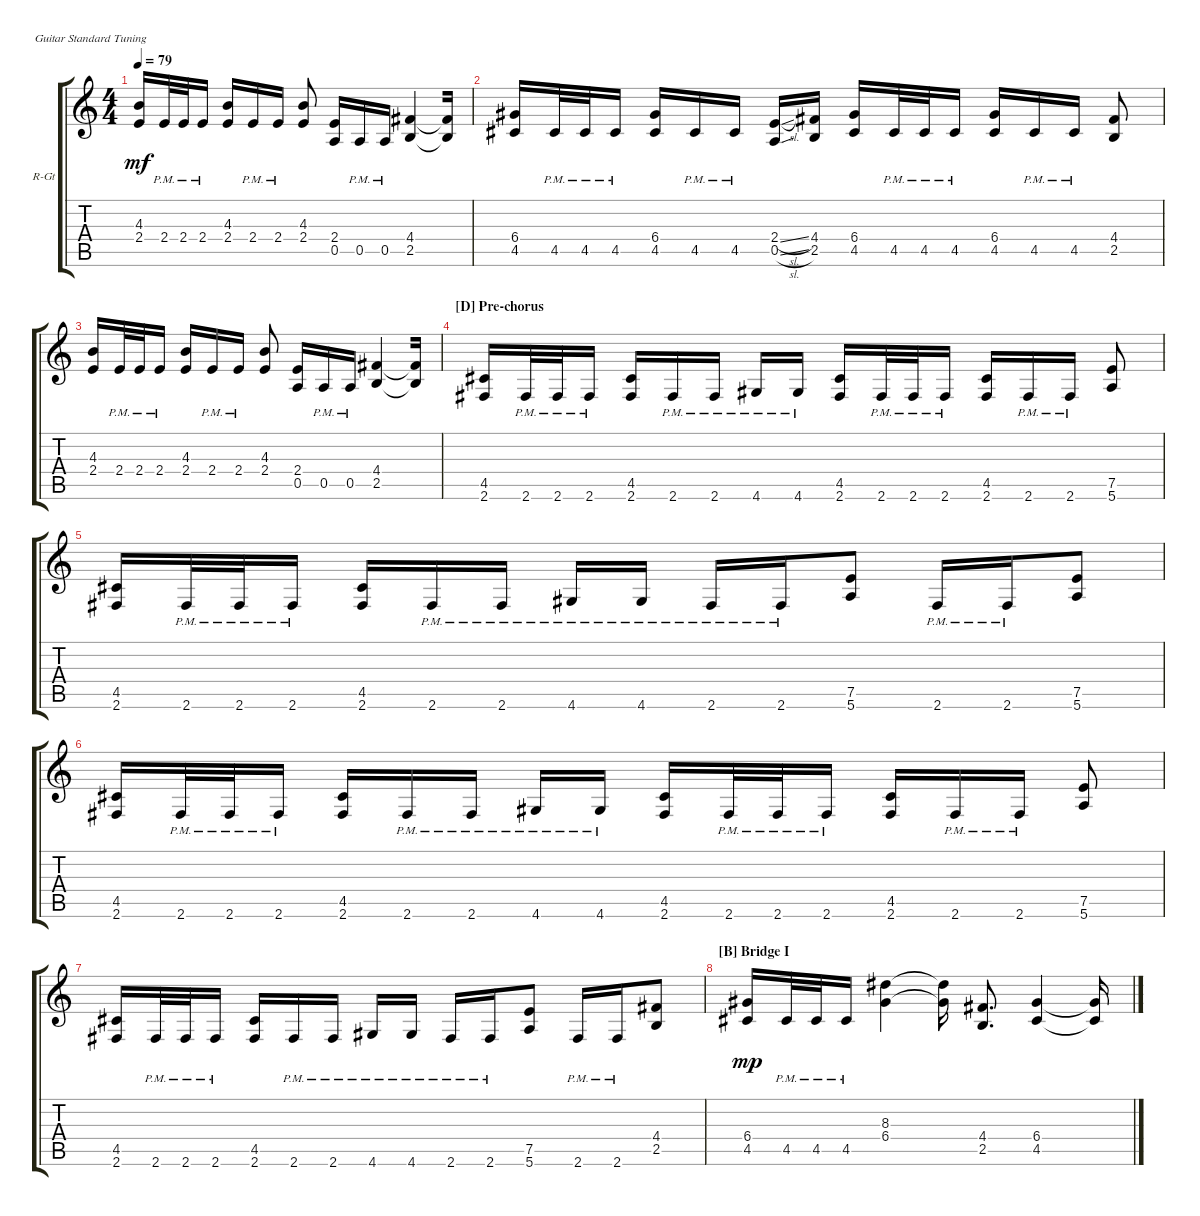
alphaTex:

\defaultSystemsLayout 4
\bracketExtendMode groupsimilarinstruments
\firstSystemTrackNameOrientation horizontal
\otherSystemsTrackNameOrientation horizontal
\track ("Rhythm Guitar" "R-Gt") {instrument distortionguitar}
\staff {score tabs}
\tuning (E4 B3 G3 D3 A2 E2)
\ts (4 4)
\tempo 79
\clef g2
\ks c
(2.4 4.3).16{dy mf beam merge} 2.4{pm}.32 2.4{pm}.32 2.4{pm}.16{beam split} (2.4 4.3).16{beam merge} 2.4{pm}.16 2.4{pm}.16{beam split} (2.4 4.3).8{beam split} (0.5 2.4).16{beam merge} 0.5{pm}.16 0.5{pm}.16{beam split} (2.5 4.4).4{beam merge} (2.5{t} 4.4{t}).16 |
(4.5 6.4).16{beam merge} 4.5{pm}.32 4.5{pm}.32 4.5{pm}.16{beam split} (4.5 6.4).16{beam merge} 4.5{pm}.16 4.5{pm}.16{beam split} (0.5{sl} 2.4{sl}).16{beam merge} (2.5 4.4).16 (4.5 6.4).16{beam merge} 4.5{pm}.32 4.5{pm}.32 4.5{pm}.16{beam split} (4.5 6.4).16{beam merge} 4.5{pm}.16 4.5{pm}.16{beam split} (2.5 4.4).8{beam split} |
(2.4 4.3).16{beam merge} 2.4{pm}.32 2.4{pm}.32 2.4{pm}.16{beam split} (2.4 4.3).16{beam merge} 2.4{pm}.16 2.4{pm}.16{beam split} (2.4 4.3).8{beam split} (0.5 2.4).16{beam merge} 0.5{pm}.16 0.5{pm}.16{beam split} (2.5 4.4).4{beam merge} (2.5{t} 4.4{t}).16 |
\section ("D" "Pre-chorus")
(4.5 2.6).16{beam merge} 2.6{pm}.32 2.6{pm}.32 2.6{pm}.16{beam split} (4.5 2.6).16{beam merge} 2.6{pm}.16 2.6{pm}.16{beam split} 4.6{pm}.16{beam merge} 4.6{pm}.16{beam split} (4.5 2.6).16{beam merge} 2.6{pm}.32 2.6{pm}.32 2.6{pm}.16{beam split} (4.5 2.6).16{beam merge} 2.6{pm}.16 2.6{pm}.16{beam split} (5.6 7.5).8{beam split} |
(4.5 2.6).16{beam merge} 2.6{pm}.32 2.6{pm}.32 2.6{pm}.16{beam split} (4.5 2.6).16{beam merge} 2.6{pm}.16 2.6{pm}.16{beam split} 4.6{pm}.16{beam merge} 4.6{pm}.16{beam split} 2.6{pm}.16{beam merge} 2.6{pm}.16{beam merge} (7.5 5.6).8{beam split} 2.6{pm}.16 2.6{pm}.16{beam merge} (5.6 7.5).8{beam split} |
(4.5 2.6).16{beam merge} 2.6{pm}.32 2.6{pm}.32 2.6{pm}.16{beam split} (4.5 2.6).16{beam merge} 2.6{pm}.16 2.6{pm}.16{beam split} 4.6{pm}.16{beam merge} 4.6{pm}.16{beam split} (4.5 2.6).16{beam merge} 2.6{pm}.32 2.6{pm}.32 2.6{pm}.16{beam split} (4.5 2.6).16{beam merge} 2.6{pm}.16 2.6{pm}.16{beam split} (5.6 7.5).8{beam split} |
(4.5 2.6).16{beam merge} 2.6{pm}.32 2.6{pm}.32 2.6{pm}.16{beam split} (4.5 2.6).16{beam merge} 2.6{pm}.16 2.6{pm}.16{beam split} 4.6{pm}.16{beam merge} 4.6{pm}.16{beam split} 2.6{pm}.16{beam merge} 2.6{pm}.16{beam merge} (7.5 5.6).8{beam split} 2.6{pm}.16 2.6{pm}.16{beam merge} (2.5 4.4).8{beam split} |
\section ("B" "Bridge I")
(4.5 6.4).16{dy mp beam merge} 4.5{pm}.32{beam merge} 4.5{pm}.32{beam merge} 4.5{pm}.16{beam split} (6.4 8.3).4 (6.4{t} 8.3{t}).16 (2.5 4.4).8{d} (4.5 6.4).4 (4.5{t} 6.4{t}).16
